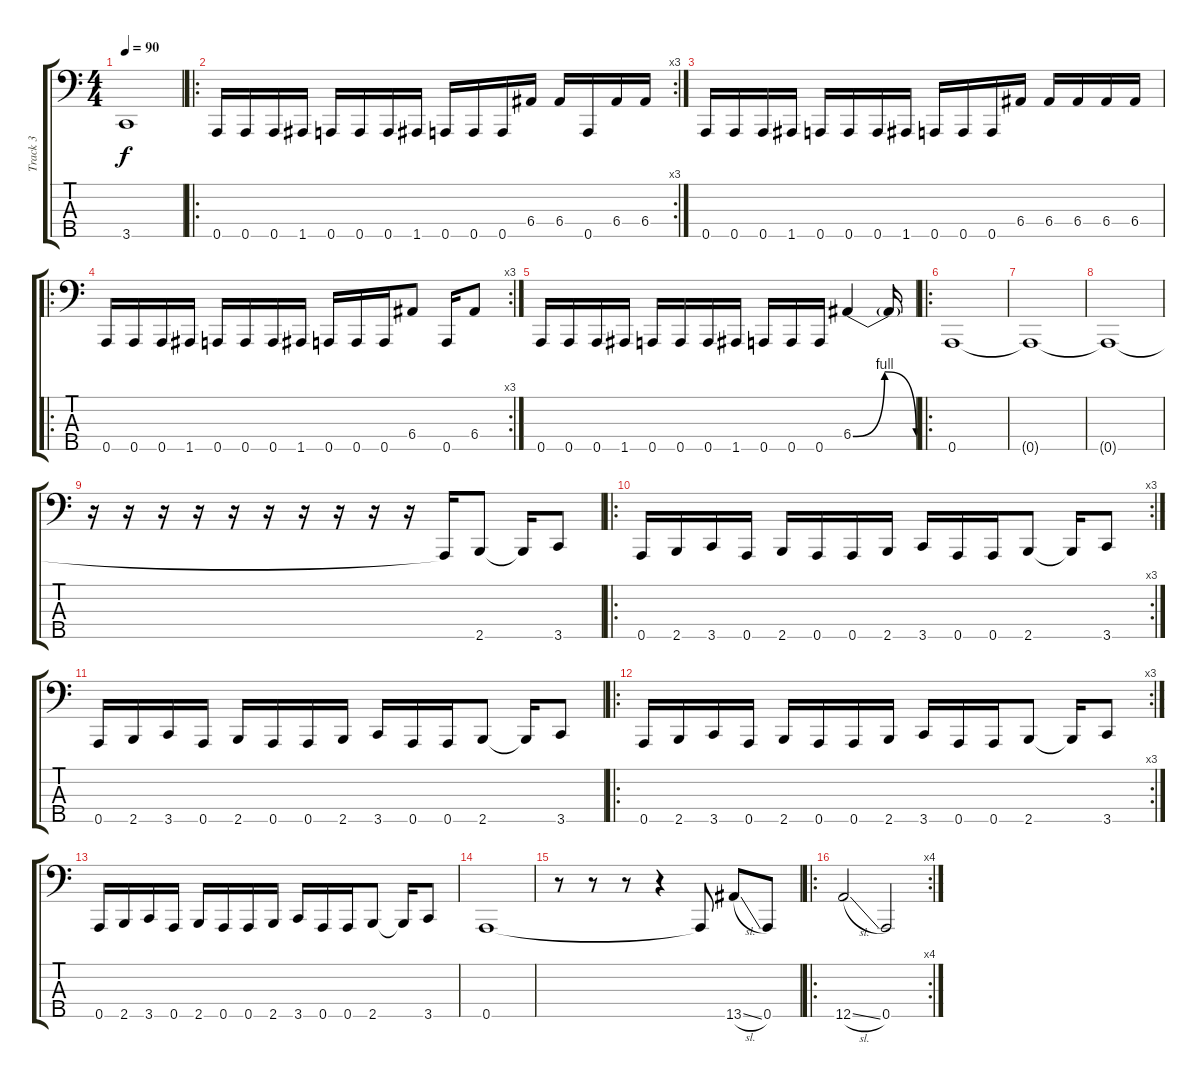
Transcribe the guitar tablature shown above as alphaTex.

\track ("Track 3" "Track 3") {instrument electricbassfinger}
\staff {score tabs}
\tuning (G2 D2 A1 E1 A0) {hide}
\ts (4 4)
\tempo 90
\clef f4
\ks c
3.5{t}.1{dy f} |
\ro
\rc 3
0.5.16 0.5.16 0.5.16 1.5.16 0.5.16 0.5.16 0.5.16 1.5.16 0.5.16 0.5.16 0.5.16 6.4.16 6.4.16 0.5.16 6.4.16 6.4.16 |
0.5.16 0.5.16 0.5.16 1.5.16 0.5.16 0.5.16 0.5.16 1.5.16 0.5.16 0.5.16 0.5.16 6.4.16 6.4.16 6.4.16 6.4.16 6.4.16 |
\ro
\rc 3
0.5.16 0.5.16 0.5.16 1.5.16 0.5.16 0.5.16 0.5.16 1.5.16 0.5.16 0.5.16 0.5.16 6.4.8 0.5.16 6.4.8 |
0.5.16 0.5.16 0.5.16 1.5.16 0.5.16 0.5.16 0.5.16 1.5.16 0.5.16 0.5.16 0.5.16 6.4{be (bendrelease 0 0 30 4 30 4 60 0)}.4 6.4{t}.16 |
\ro
0.5.1 |
0.5{t}.1 |
0.5{t}.1 |
r.16 r.16 r.16 r.16 r.16 r.16 r.16 r.16 r.16 r.16 0.5{t}.16 2.5.8 2.5{t}.16 3.5.8 |
\ro
\rc 3
0.5.16 2.5.16 3.5.16 0.5.16 2.5.16 0.5.16 0.5.16 2.5.16 3.5.16 0.5.16 0.5.16 2.5.8 2.5{t}.16 3.5.8 |
0.5.16 2.5.16 3.5.16 0.5.16 2.5.16 0.5.16 0.5.16 2.5.16 3.5.16 0.5.16 0.5.16 2.5.8 2.5{t}.16 3.5.8 |
\ro
\rc 3
0.5.16 2.5.16 3.5.16 0.5.16 2.5.16 0.5.16 0.5.16 2.5.16 3.5.16 0.5.16 0.5.16 2.5.8 2.5{t}.16 3.5.8 |
0.5.16 2.5.16 3.5.16 0.5.16 2.5.16 0.5.16 0.5.16 2.5.16 3.5.16 0.5.16 0.5.16 2.5.8 2.5{t}.16 3.5.8 |
0.5.1 |
r.8 r.8 r.8 r.4 0.5{t}.8 13.5{sl}.8 0.5.8 |
\ro
\rc 4
12.5{sl}.2 0.5.2
